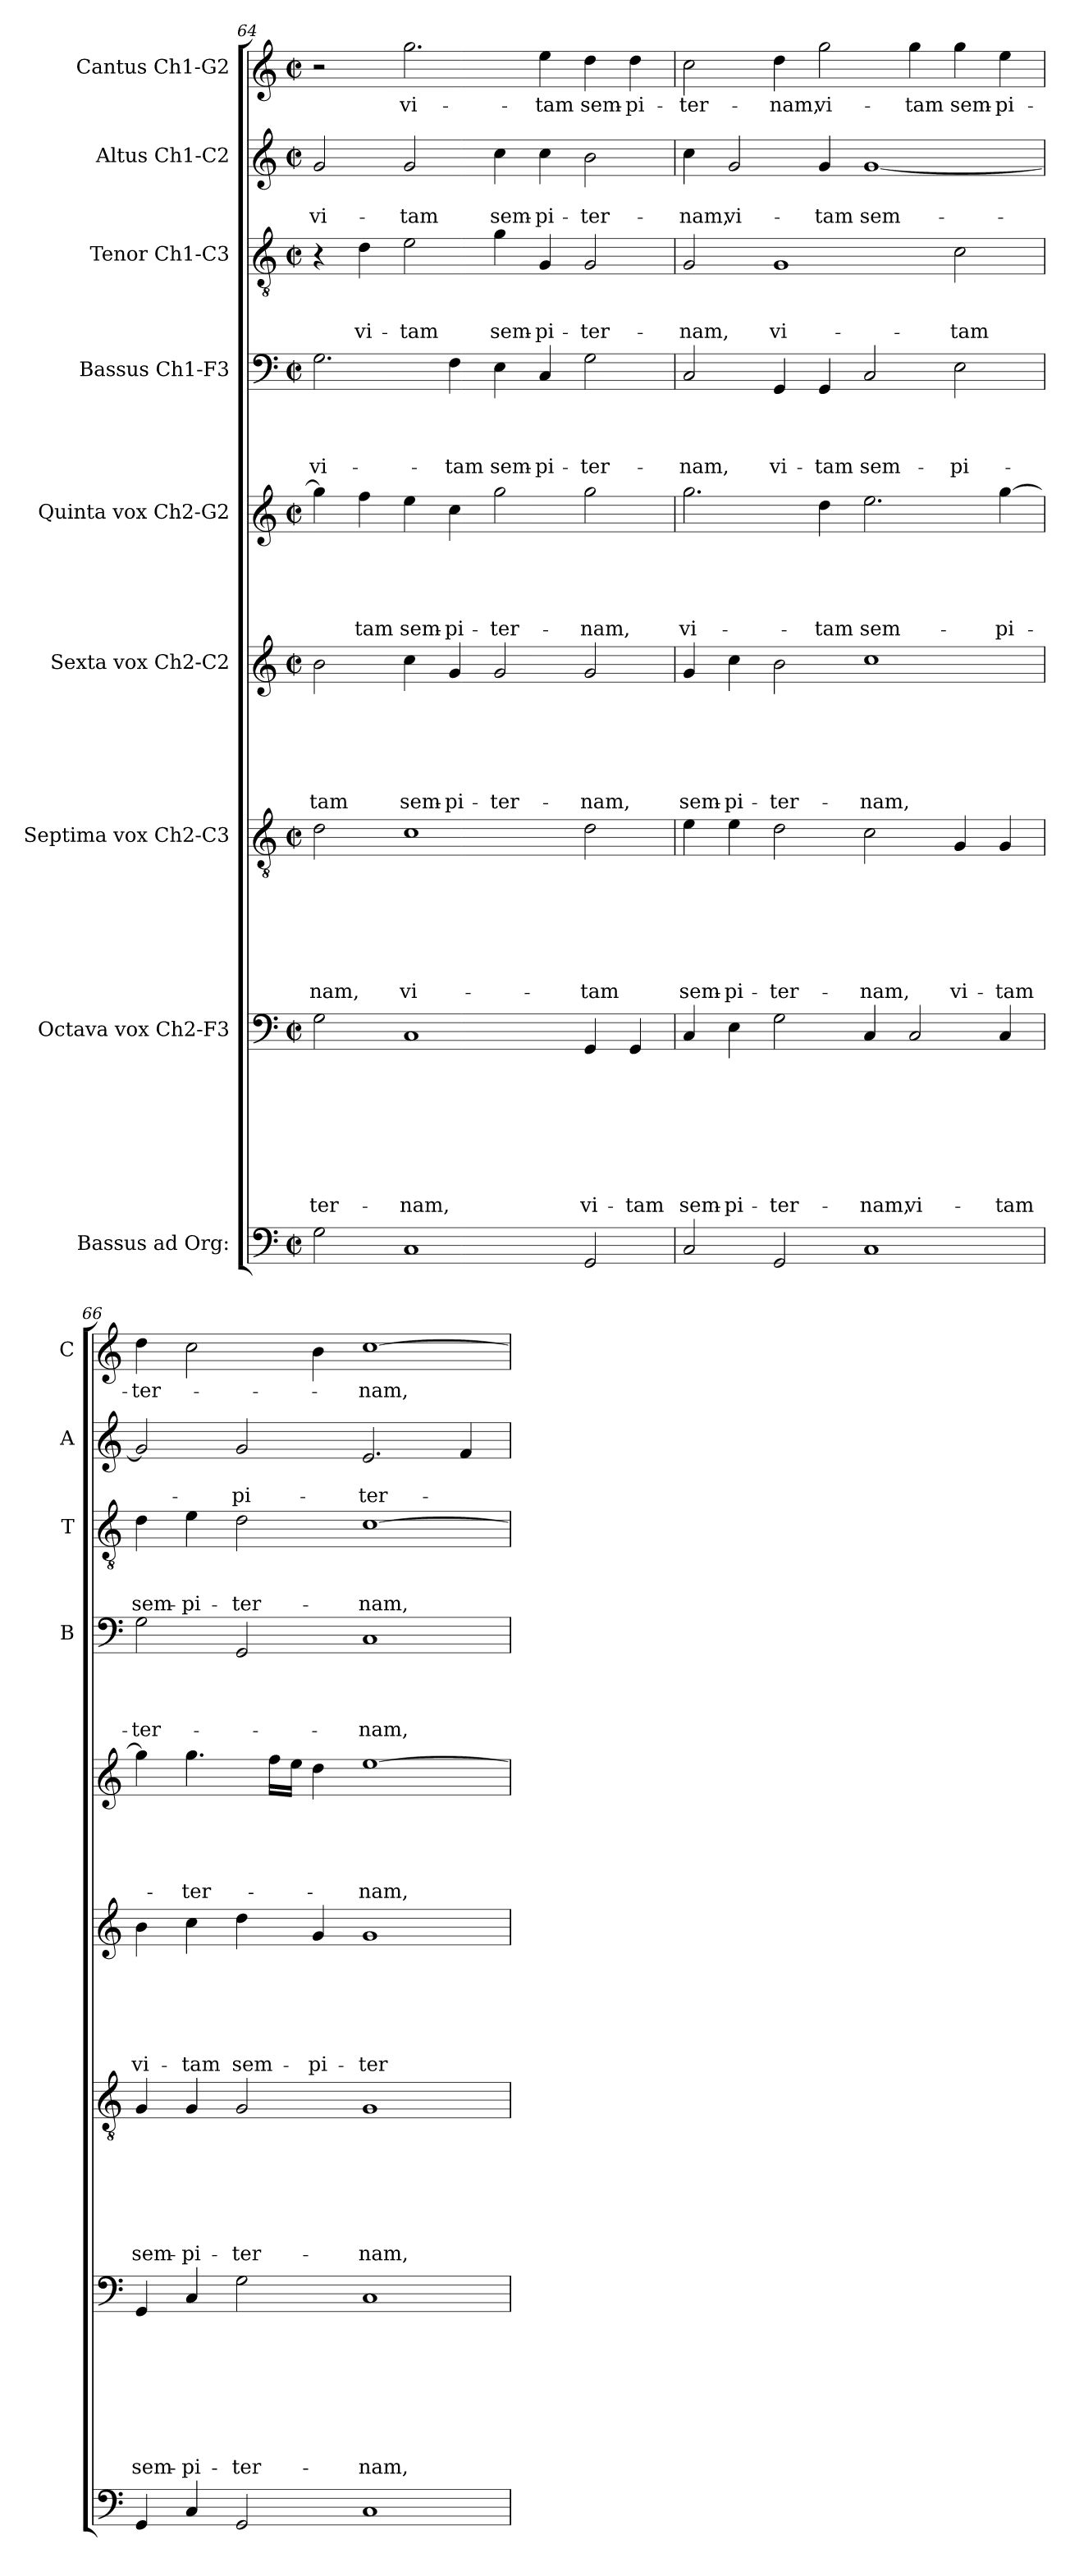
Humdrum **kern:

**kern	**kern	**text	**text	**text	**text	**text	**text	**text	**text	**kern	**text	**text	**text	**text	**text	**text	**text	**kern	**text	**text	**text	**text	**text	**text	**kern	**text	**text	**text	**text	**text	**kern	**text	**text	**text	**text	**kern	**text	**text	**text	**kern	**text	**text	**kern	**text
*part9	*part8	*part8	*part8	*part8	*part8	*part8	*part8	*part8	*part8	*part7	*part7	*part7	*part7	*part7	*part7	*part7	*part7	*part6	*part6	*part6	*part6	*part6	*part6	*part6	*part5	*part5	*part5	*part5	*part5	*part5	*part4	*part4	*part4	*part4	*part4	*part3	*part3	*part3	*part3	*part2	*part2	*part2	*part1	*part1
*staff9	*staff8	*staff8	*staff8	*staff8	*staff8	*staff8	*staff8	*staff8	*staff8	*staff7	*staff7	*staff7	*staff7	*staff7	*staff7	*staff7	*staff7	*staff6	*staff6	*staff6	*staff6	*staff6	*staff6	*staff6	*staff5	*staff5	*staff5	*staff5	*staff5	*staff5	*staff4	*staff4	*staff4	*staff4	*staff4	*staff3	*staff3	*staff3	*staff3	*staff2	*staff2	*staff2	*staff1	*staff1
*I"Bassus ad Org:	*I"Octava vox Ch2-F3	*	*	*	*	*	*	*	*	*I"Septima vox Ch2-C3	*	*	*	*	*	*	*	*I"Sexta vox Ch2-C2	*	*	*	*	*	*	*I"Quinta vox Ch2-G2	*	*	*	*	*	*I"Bassus Ch1-F3	*	*	*	*	*I"Tenor Ch1-C3	*	*	*	*I"Altus Ch1-C2	*	*	*I"Cantus Ch1-G2	*
*	*	*	*	*	*	*	*	*	*	*	*	*	*	*	*	*	*	*	*	*	*	*	*	*	*	*	*	*	*	*	*I'B	*	*	*	*	*I'T	*	*	*	*I'A	*	*	*I'C	*
*clefF4	*clefF4	*	*	*	*	*	*	*	*	*clefGv2	*	*	*	*	*	*	*	*clefG2	*	*	*	*	*	*	*clefG2	*	*	*	*	*	*clefF4	*	*	*	*	*clefGv2	*	*	*	*clefG2	*	*	*clefG2	*
*k[]	*k[]	*	*	*	*	*	*	*	*	*k[]	*	*	*	*	*	*	*	*k[]	*	*	*	*	*	*	*k[]	*	*	*	*	*	*k[]	*	*	*	*	*k[]	*	*	*	*k[]	*	*	*k[]	*
*C:	*C:	*	*	*	*	*	*	*	*	*C:	*	*	*	*	*	*	*	*C:	*	*	*	*	*	*	*C:	*	*	*	*	*	*C:	*	*	*	*	*C:	*	*	*	*C:	*	*	*C:	*
*M2/2	*M2/2	*	*	*	*	*	*	*	*	*M2/2	*	*	*	*	*	*	*	*M2/2	*	*	*	*	*	*	*M2/2	*	*	*	*	*	*M2/2	*	*	*	*	*M2/2	*	*	*	*M2/2	*	*	*M2/2	*
*met(c|)	*met(c|)	*	*	*	*	*	*	*	*	*met(c|)	*	*	*	*	*	*	*	*met(c|)	*	*	*	*	*	*	*met(c|)	*	*	*	*	*	*met(c|)	*	*	*	*	*met(c|)	*	*	*	*met(c|)	*	*	*met(c|)	*
=64	=64	=64	=64	=64	=64	=64	=64	=64	=64	=64	=64	=64	=64	=64	=64	=64	=64	=64	=64	=64	=64	=64	=64	=64	=64	=64	=64	=64	=64	=64	=64	=64	=64	=64	=64	=64	=64	=64	=64	=64	=64	=64	=64	=64
!	!	!	!	!	!	!	!	!	!LO:LY:b	!	!	!	!	!	!	!	!LO:LY:b	!	!	!	!	!	!	!LO:LY:b	!	!	!	!	!	!	!	!	!	!	!LO:LY:b	!	!	!	!	!	!	!LO:LY:b	!	!
2G\	2G\	.	.	.	.	.	.	.	-ter-	2d\	.	.	.	.	.	.	-nam,	2b\	.	.	.	.	.	-tam	4gg\]	.	.	.	.	.	2.G\	.	.	.	vi-	4r	.	.	.	2g/	.	vi-	2r	.
!	!	!	!	!	!	!	!	!	!	!	!	!	!	!	!	!	!	!	!	!	!	!	!	!	!	!	!	!	!	!LO:LY:b	!	!	!	!	!	!	!	!	!LO:LY:b	!	!	!	!	!
.	.	.	.	.	.	.	.	.	.	.	.	.	.	.	.	.	.	.	.	.	.	.	.	.	4ff\	.	.	.	.	-tam	.	.	.	.	.	4d\	.	.	vi-	.	.	.	.	.
!	!	!	!	!	!	!	!	!	!LO:LY:b	!	!	!	!	!	!	!	!LO:LY:b	!	!	!	!	!	!	!LO:LY:b	!	!	!	!	!	!LO:LY:b	!	!	!	!	!	!	!	!	!LO:LY:b	!	!	!LO:LY:b	!	!LO:LY:b
1C	1C	.	.	.	.	.	.	.	-nam,	1c	.	.	.	.	.	.	vi-	4cc\	.	.	.	.	.	sem-	4ee\	.	.	.	.	sem-	.	.	.	.	.	2e\	.	.	-tam	2g/	.	-tam	2.gg\	vi-
!	!	!	!	!	!	!	!	!	!	!	!	!	!	!	!	!	!	!	!	!	!	!	!	!LO:LY:b	!	!	!	!	!	!LO:LY:b	!	!	!	!	!LO:LY:b	!	!	!	!	!	!	!	!	!
.	.	.	.	.	.	.	.	.	.	.	.	.	.	.	.	.	.	4g/	.	.	.	.	.	-pi-	4cc\	.	.	.	.	-pi-	4F\	.	.	.	-tam	.	.	.	.	.	.	.	.	.
!	!	!	!	!	!	!	!	!	!	!	!	!	!	!	!	!	!	!	!	!	!	!	!	!LO:LY:b	!	!	!	!	!	!LO:LY:b	!	!	!	!	!LO:LY:b	!	!	!	!LO:LY:b	!	!	!LO:LY:b	!	!
.	.	.	.	.	.	.	.	.	.	.	.	.	.	.	.	.	.	2g/	.	.	.	.	.	-ter-	2gg\	.	.	.	.	-ter-	4E\	.	.	.	sem-	4g\	.	.	sem-	4cc\	.	sem-	.	.
!	!	!	!	!	!	!	!	!	!	!	!	!	!	!	!	!	!	!	!	!	!	!	!	!	!	!	!	!	!	!	!	!	!	!	!LO:LY:b	!	!	!	!LO:LY:b	!	!	!LO:LY:b	!	!LO:LY:b
.	.	.	.	.	.	.	.	.	.	.	.	.	.	.	.	.	.	.	.	.	.	.	.	.	.	.	.	.	.	.	4C/	.	.	.	-pi-	4G/	.	.	-pi-	4cc\	.	-pi-	4ee\	-tam
!	!	!	!	!	!	!	!	!	!LO:LY:b	!	!	!	!	!	!	!	!LO:LY:b	!	!	!	!	!	!	!LO:LY:b	!	!	!	!	!	!LO:LY:b	!	!	!	!	!LO:LY:b	!	!	!	!LO:LY:b	!	!	!LO:LY:b	!	!LO:LY:b
2GG/	4GG/	.	.	.	.	.	.	.	vi-	2d\	.	.	.	.	.	.	-tam	2g/	.	.	.	.	.	-nam,	2gg\	.	.	.	.	-nam,	2G\	.	.	.	-ter-	2G/	.	.	-ter-	2b\	.	-ter-	4dd\	sem-
!	!	!	!	!	!	!	!	!	!LO:LY:b	!	!	!	!	!	!	!	!	!	!	!	!	!	!	!	!	!	!	!	!	!	!	!	!	!	!	!	!	!	!	!	!	!	!	!LO:LY:b
.	4GG/	.	.	.	.	.	.	.	-tam	.	.	.	.	.	.	.	.	.	.	.	.	.	.	.	.	.	.	.	.	.	.	.	.	.	.	.	.	.	.	.	.	.	4dd\	-pi-
=65	=65	=65	=65	=65	=65	=65	=65	=65	=65	=65	=65	=65	=65	=65	=65	=65	=65	=65	=65	=65	=65	=65	=65	=65	=65	=65	=65	=65	=65	=65	=65	=65	=65	=65	=65	=65	=65	=65	=65	=65	=65	=65	=65	=65
!	!	!	!	!	!	!	!	!	!LO:LY:b	!	!	!	!	!	!	!	!LO:LY:b	!	!	!	!	!	!	!LO:LY:b	!	!	!	!	!	!LO:LY:b	!	!	!	!	!LO:LY:b	!	!	!	!LO:LY:b	!	!	!LO:LY:b	!	!LO:LY:b
2C/	4C/	.	.	.	.	.	.	.	sem-	4e\	.	.	.	.	.	.	sem-	4g/	.	.	.	.	.	sem-	2.gg\	.	.	.	.	vi-	2C/	.	.	.	-nam,	2G/	.	.	-nam,	4cc\	.	-nam,	2cc\	-ter-
!	!	!	!	!	!	!	!	!	!LO:LY:b	!	!	!	!	!	!	!	!LO:LY:b	!	!	!	!	!	!	!LO:LY:b	!	!	!	!	!	!	!	!	!	!	!	!	!	!	!	!	!	!LO:LY:b	!	!
.	4E\	.	.	.	.	.	.	.	-pi-	4e\	.	.	.	.	.	.	-pi-	4cc\	.	.	.	.	.	-pi-	.	.	.	.	.	.	.	.	.	.	.	.	.	.	.	2g/	.	vi-	.	.
!	!	!	!	!	!	!	!	!	!LO:LY:b	!	!	!	!	!	!	!	!LO:LY:b	!	!	!	!	!	!	!LO:LY:b	!	!	!	!	!	!	!	!	!	!	!LO:LY:b	!	!	!	!LO:LY:b	!	!	!	!	!LO:LY:b
2GG/	2G\	.	.	.	.	.	.	.	-ter-	2d\	.	.	.	.	.	.	-ter-	2b\	.	.	.	.	.	-ter-	.	.	.	.	.	.	4GG/	.	.	.	vi-	1G	.	.	vi-	.	.	.	4dd\	-nam,
!	!	!	!	!	!	!	!	!	!	!	!	!	!	!	!	!	!	!	!	!	!	!	!	!	!	!	!	!	!	!LO:LY:b	!	!	!	!	!LO:LY:b	!	!	!	!	!	!	!LO:LY:b	!	!LO:LY:b
.	.	.	.	.	.	.	.	.	.	.	.	.	.	.	.	.	.	.	.	.	.	.	.	.	4dd\	.	.	.	.	-tam	4GG/	.	.	.	-tam	.	.	.	.	4g/	.	-tam	2gg\	vi-
!	!	!	!	!	!	!	!	!	!LO:LY:b	!	!	!	!	!	!	!	!LO:LY:b	!	!	!	!	!	!	!LO:LY:b	!	!	!	!	!	!LO:LY:b	!	!	!	!	!LO:LY:b	!	!	!	!	!	!	!LO:LY:b	!	!
1C	4C/	.	.	.	.	.	.	.	-nam,	2c\	.	.	.	.	.	.	-nam,	1cc	.	.	.	.	.	-nam,	2.ee\	.	.	.	.	sem-	2C/	.	.	.	sem-	.	.	.	.	[1g	.	sem-	.	.
!	!	!	!	!	!	!	!	!	!LO:LY:b	!	!	!	!	!	!	!	!	!	!	!	!	!	!	!	!	!	!	!	!	!	!	!	!	!	!	!	!	!	!	!	!	!	!	!LO:LY:b
.	2C/	.	.	.	.	.	.	.	vi-	.	.	.	.	.	.	.	.	.	.	.	.	.	.	.	.	.	.	.	.	.	.	.	.	.	.	.	.	.	.	.	.	.	4gg\	-tam
!	!	!	!	!	!	!	!	!	!	!	!	!	!	!	!	!	!LO:LY:b	!	!	!	!	!	!	!	!	!	!	!	!	!	!	!	!	!	!LO:LY:b	!	!	!	!LO:LY:b	!	!	!	!	!LO:LY:b
.	.	.	.	.	.	.	.	.	.	4G/	.	.	.	.	.	.	vi-	.	.	.	.	.	.	.	.	.	.	.	.	.	2E\	.	.	.	-pi-	2c\	.	.	-tam	.	.	.	4gg\	sem-
!	!	!	!	!	!	!	!	!	!LO:LY:b	!	!	!	!	!	!	!	!LO:LY:b	!	!	!	!	!	!	!	!	!	!	!	!	!LO:LY:b	!	!	!	!	!	!	!	!	!	!	!	!	!	!LO:LY:b
.	4C/	.	.	.	.	.	.	.	-tam	4G/	.	.	.	.	.	.	-tam	.	.	.	.	.	.	.	[4gg\	.	.	.	.	-pi-	.	.	.	.	.	.	.	.	.	.	.	.	4ee\	-pi-
!!LO:PB:g=z
=66	=66	=66	=66	=66	=66	=66	=66	=66	=66	=66	=66	=66	=66	=66	=66	=66	=66	=66	=66	=66	=66	=66	=66	=66	=66	=66	=66	=66	=66	=66	=66	=66	=66	=66	=66	=66	=66	=66	=66	=66	=66	=66	=66	=66
!	!	!	!	!	!	!	!	!	!LO:LY:b	!	!	!	!	!	!	!	!LO:LY:b	!	!	!	!	!	!	!LO:LY:b	!	!	!	!	!	!	!	!	!	!	!LO:LY:b	!	!	!	!LO:LY:b	!	!	!	!	!LO:LY:b
4GG/	4GG/	.	.	.	.	.	.	.	sem-	4G/	.	.	.	.	.	.	sem-	4b\	.	.	.	.	.	vi-	4gg\]	.	.	.	.	.	2G\	.	.	.	-ter-	4d\	.	.	sem-	2g/]	.	.	4dd\	-ter-
!	!	!	!	!	!	!	!	!	!LO:LY:b	!	!	!	!	!	!	!	!LO:LY:b	!	!	!	!	!	!	!LO:LY:b	!	!	!	!	!	!LO:LY:b	!	!	!	!	!	!	!	!	!LO:LY:b	!	!	!	!	!
4C/	4C/	.	.	.	.	.	.	.	-pi-	4G/	.	.	.	.	.	.	-pi-	4cc\	.	.	.	.	.	-tam	4.gg\	.	.	.	.	-ter-	.	.	.	.	.	4e\	.	.	-pi-	.	.	.	2cc\	.
!	!	!	!	!	!	!	!	!	!LO:LY:b	!	!	!	!	!	!	!	!LO:LY:b	!	!	!	!	!	!	!LO:LY:b	!	!	!	!	!	!	!	!	!	!	!	!	!	!	!LO:LY:b	!	!	!LO:LY:b	!	!
2GG/	2G\	.	.	.	.	.	.	.	-ter-	2G/	.	.	.	.	.	.	-ter-	4dd\	.	.	.	.	.	sem-	.	.	.	.	.	.	2GG/	.	.	.	.	2d\	.	.	-ter-	2g/	.	-pi-	.	.
.	.	.	.	.	.	.	.	.	.	.	.	.	.	.	.	.	.	.	.	.	.	.	.	.	16ff\LL	.	.	.	.	.	.	.	.	.	.	.	.	.	.	.	.	.	.	.
.	.	.	.	.	.	.	.	.	.	.	.	.	.	.	.	.	.	.	.	.	.	.	.	.	16ee\JJ	.	.	.	.	.	.	.	.	.	.	.	.	.	.	.	.	.	.	.
!	!	!	!	!	!	!	!	!	!	!	!	!	!	!	!	!	!	!	!	!	!	!	!	!LO:LY:b	!	!	!	!	!	!	!	!	!	!	!	!	!	!	!	!	!	!	!	!
.	.	.	.	.	.	.	.	.	.	.	.	.	.	.	.	.	.	4g/	.	.	.	.	.	-pi-	4dd\	.	.	.	.	.	.	.	.	.	.	.	.	.	.	.	.	.	4b\	.
!	!	!	!	!	!	!	!	!	!LO:LY:b	!	!	!	!	!	!	!	!LO:LY:b	!	!	!	!	!	!	!LO:LY:b	!	!	!	!	!	!LO:LY:b	!	!	!	!	!LO:LY:b	!	!	!	!LO:LY:b	!	!	!LO:LY:b	!	!LO:LY:b
1C	1C	.	.	.	.	.	.	.	-nam,	1G	.	.	.	.	.	.	-nam,	1g	.	.	.	.	.	-ter-	[1ee	.	.	.	.	-nam,	1C	.	.	.	-nam,	[1c	.	.	-nam,	2.e/	.	-ter-	[1cc	-nam,
.	.	.	.	.	.	.	.	.	.	.	.	.	.	.	.	.	.	.	.	.	.	.	.	.	.	.	.	.	.	.	.	.	.	.	.	.	.	.	.	4f/	.	.	.	.
=	=	=	=	=	=	=	=	=	=	=	=	=	=	=	=	=	=	=	=	=	=	=	=	=	=	=	=	=	=	=	=	=	=	=	=	=	=	=	=	=	=	=	=	=
*-	*-	*-	*-	*-	*-	*-	*-	*-	*-	*-	*-	*-	*-	*-	*-	*-	*-	*-	*-	*-	*-	*-	*-	*-	*-	*-	*-	*-	*-	*-	*-	*-	*-	*-	*-	*-	*-	*-	*-	*-	*-	*-	*-	*-
